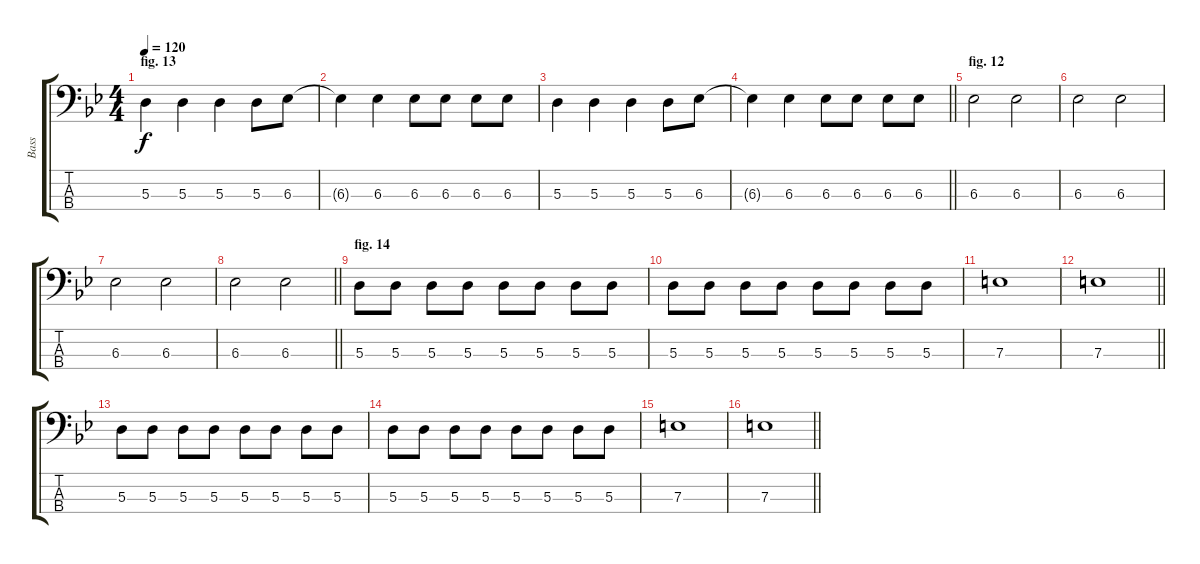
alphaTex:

\track ("Bass" "Bass") {instrument electricbassfinger}
\staff {score tabs}
\tuning (G2 D2 A1 E1) {hide}
\ts (4 4)
\section ("" "fig. 13")
\tempo 120
\clef f4
\ks gminor
5.3.4{dy f} 5.3.4 5.3.4 5.3.8 6.3.8 |
6.3{t}.4 6.3.4 6.3.8 6.3.8 6.3.8 6.3.8 |
5.3.4 5.3.4 5.3.4 5.3.8 6.3.8 |
\barLineRight lightlight
6.3{t}.4 6.3.4 6.3.8 6.3.8 6.3.8 6.3.8 |
\section ("" "fig. 12")
6.3.2 6.3.2 |
6.3.2 6.3.2 |
6.3.2 6.3.2 |
\barLineRight lightlight
6.3.2 6.3.2 |
\section ("" "fig. 14")
5.3.8 5.3.8 5.3.8 5.3.8 5.3.8 5.3.8 5.3.8 5.3.8 |
5.3.8 5.3.8 5.3.8 5.3.8 5.3.8 5.3.8 5.3.8 5.3.8 |
7.3.1 |
\barLineRight lightlight
7.3.1 |
5.3.8 5.3.8 5.3.8 5.3.8 5.3.8 5.3.8 5.3.8 5.3.8 |
5.3.8 5.3.8 5.3.8 5.3.8 5.3.8 5.3.8 5.3.8 5.3.8 |
7.3.1 |
\barLineRight lightlight
7.3.1
